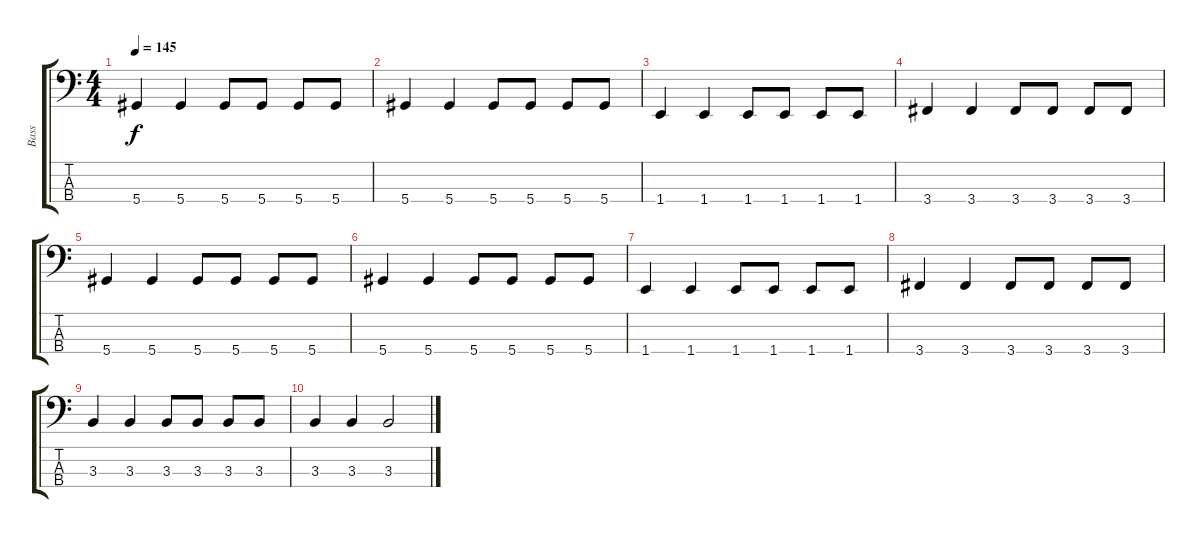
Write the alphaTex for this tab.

\track ("Bass" "Bass") {instrument electricbasspick}
\staff {score tabs}
\tuning (Gb2 Db2 Ab1 Eb1) {hide}
\ts (4 4)
\tempo 145
\clef f4
\ks c
5.4.4{dy f} 5.4.4 5.4.8 5.4.8 5.4.8 5.4.8 |
5.4.4 5.4.4 5.4.8 5.4.8 5.4.8 5.4.8 |
1.4.4 1.4.4 1.4.8 1.4.8 1.4.8 1.4.8 |
3.4.4 3.4.4 3.4.8 3.4.8 3.4.8 3.4.8 |
5.4.4 5.4.4 5.4.8 5.4.8 5.4.8 5.4.8 |
5.4.4 5.4.4 5.4.8 5.4.8 5.4.8 5.4.8 |
1.4.4 1.4.4 1.4.8 1.4.8 1.4.8 1.4.8 |
3.4.4 3.4.4 3.4.8 3.4.8 3.4.8 3.4.8 |
3.3.4 3.3.4 3.3.8 3.3.8 3.3.8 3.3.8 |
3.3.4 3.3.4 3.3.2
